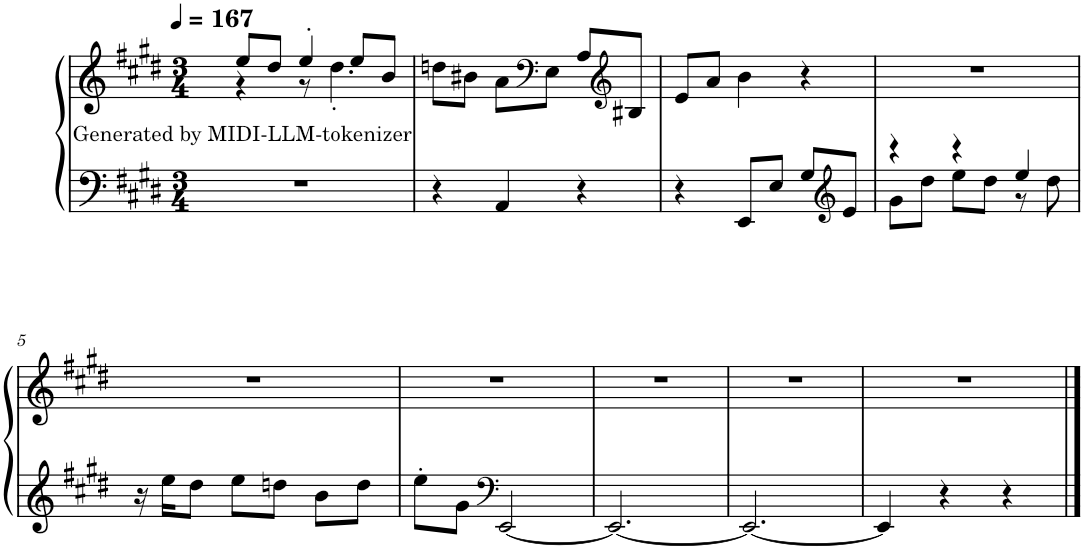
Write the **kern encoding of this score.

**kern	**kern	**text
*part1	*part1	*part1
*staff2	*staff1	*staff1
*I"Piano	*	*
*I'Pno.	*	*
*clefF4	*clefG2	*
*k[f#c#g#d#]	*k[f#c#g#d#]	*
*M3/4	*M3/4	*
*MM167	*MM167	*
=1	=1	=1
!	!	!LO:LY:b
*	*^	*
2.r	8ee/L	4r	Generated by MIDI-LLM-tokenizer
.	8dd#/J	.	.
.	4ee'/	8r	.
.	.	4.dd#'\	.
.	8ee/L	.	.
.	8b/J	.	.
*	*v	*v	*
=2	=2	=2
4r	8ddn\L	.
.	8b#X\J	.
4AA/	8a\L	.
*	*clefF4	*
.	8E\J	.
4r	8A/L	.
*	*clefG2	*
.	8B#X/J	.
=3	=3	=3
4r	8e/L	.
.	8a/J	.
8EE/L	4b\	.
8E/J	.	.
8G#/L	4r	.
*clefG2	*	*
8e/J	.	.
=4	=4	=4
*^	*	*
4r	8g#\L	2.r	.
.	8dd#\J	.	.
4r	8ee\L	.	.
.	8dd#\J	.	.
4ee/	8r	.	.
.	8dd#\	.	.
*v	*v	*	*
!!LO:LB:g=z
=5	=5	=5
16r	2.r	.
16ee\KL	.	.
8dd#\J	.	.
8ee\L	.	.
8ddn\J	.	.
8b\L	.	.
8dd\J	.	.
=6	=6	=6
8ee'\L	2.r	.
8g#\J	.	.
*clefF4	*	*
[2EE/	.	.
=7	=7	=7
2.EE/_	2.r	.
=8	=8	=8
2.EE/_	2.r	.
=9	=9	=9
4EE/]	2.r	.
4r	.	.
4r	.	.
==	==	==
*-	*-	*-
